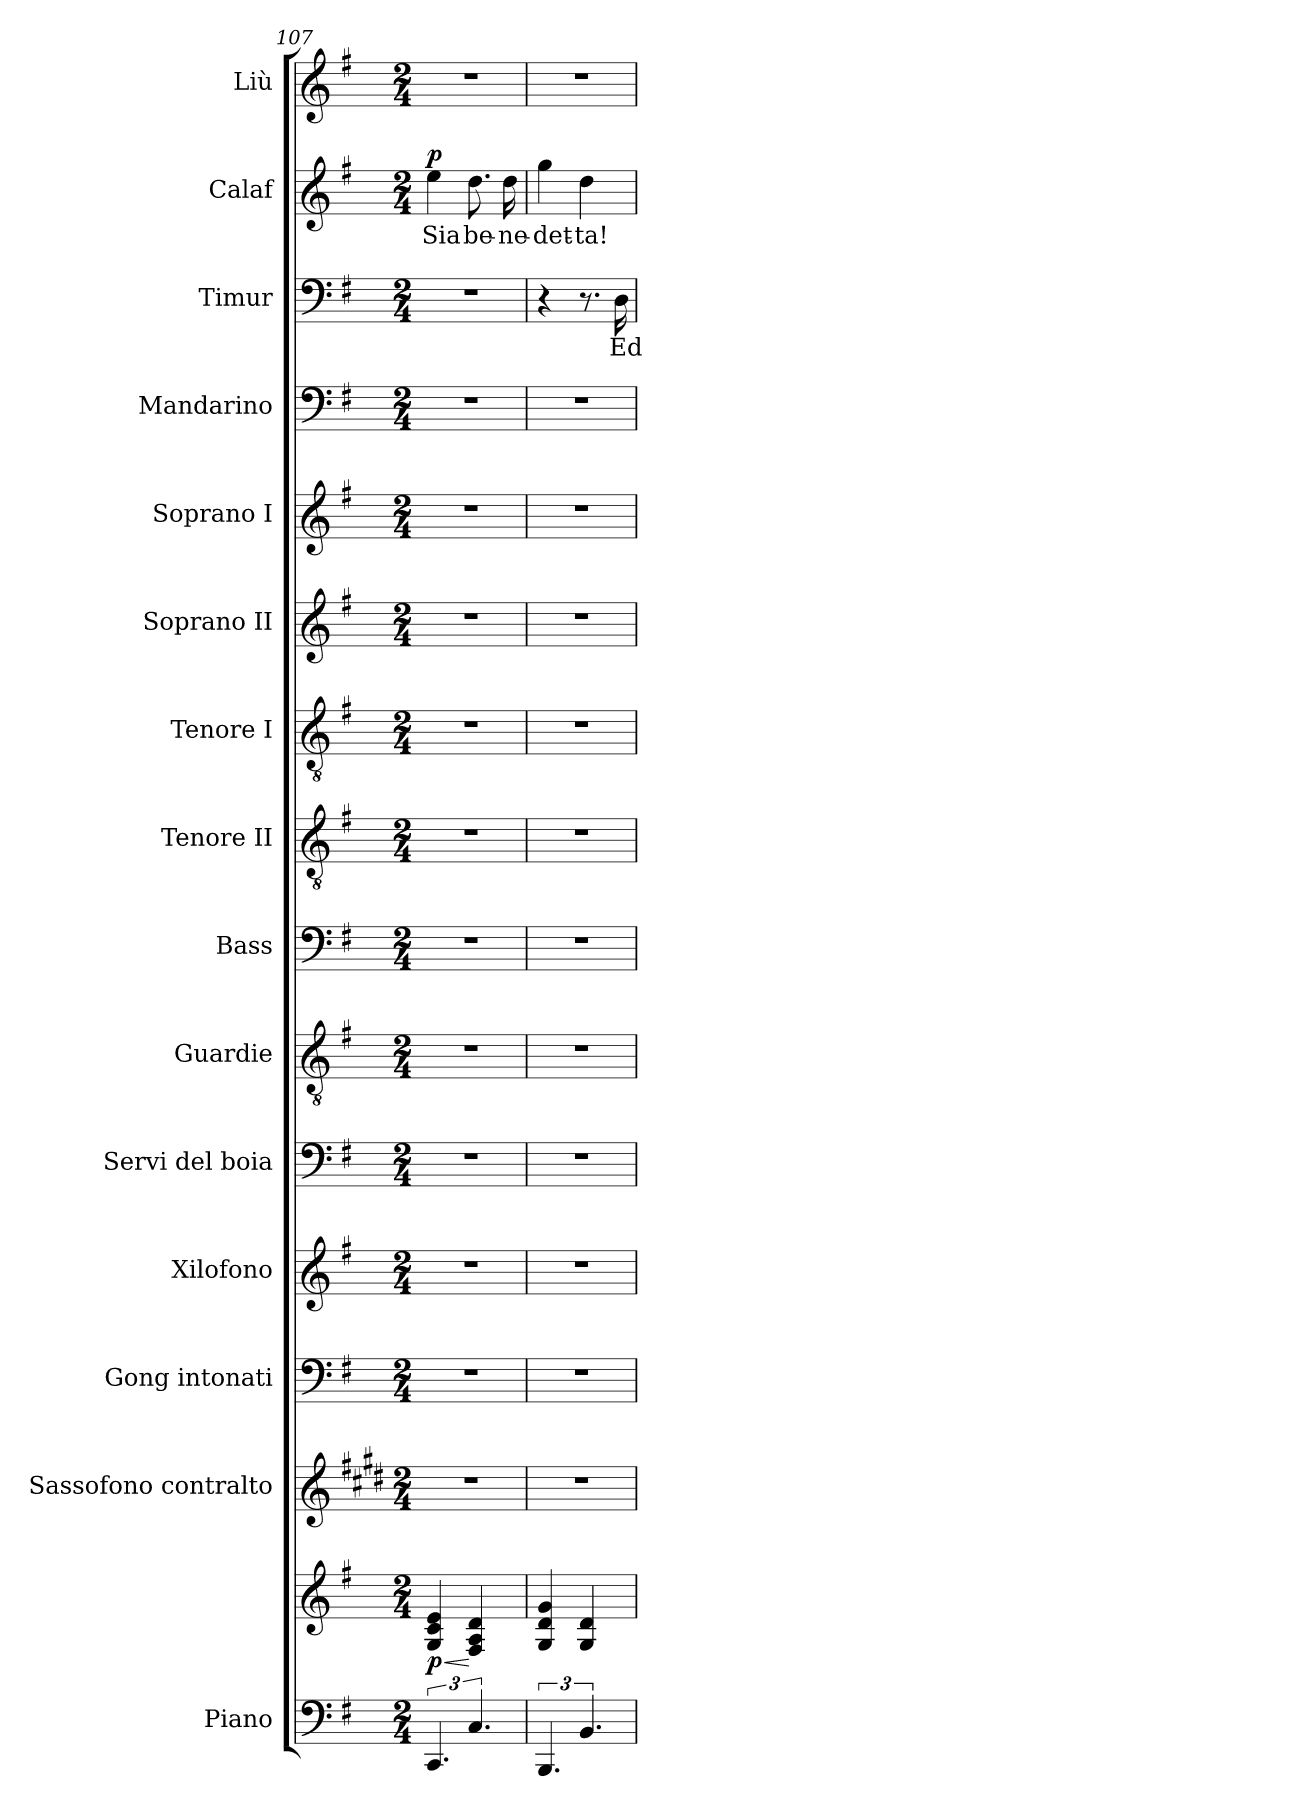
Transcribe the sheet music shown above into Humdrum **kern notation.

**kern	**kern	**dynam	**kern	**kern	**kern	**kern	**kern	**kern	**kern	**kern	**kern	**kern	**kern	**kern	**text	**kern	**text	**dynam	**kern
*part15	*part15	*part15	*part14	*part13	*part12	*part11	*part10	*part9	*part8	*part7	*part6	*part5	*part4	*part3	*part3	*part2	*part2	*part2	*part1
*staff16	*staff15	*staff15/16	*staff14	*staff13	*staff12	*staff11	*staff10	*staff9	*staff8	*staff7	*staff6	*staff5	*staff4	*staff3	*staff3	*staff2	*staff2	*staff2	*staff1
*I"Piano	*	*	*I"Sassofono contralto	*I"Gong intonati	*I"Xilofono	*I"Servi del boia	*I"Guardie	*I"Bass	*I"Tenore II	*I"Tenore I	*I"Soprano II	*I"Soprano I	*I"Mandarino	*I"Timur	*	*I"Calaf	*	*	*I"Liù
*I'Pno.	*	*	*	*I'Gong int.	*I'Xil.	*I'Ser.B.	*I'G.	*I'B.	*I'T. II	*I'T. I	*I'S. II	*I'S. I	*I'M.	*I'T.	*	*I'C.	*	*	*I'L.
!!LO:LB:g=z
*clefF4	*clefG2	*	*clefG2	*clefF4	*clefG2	*clefF4	*clefGv2	*clefF4	*clefGv2	*clefGv2	*clefG2	*clefG2	*clefF4	*clefF4	*	*clefG2	*	*	*clefG2
*	*	*	*ITrd5c9	*	*ITrd-7c-12	*	*	*	*	*	*	*	*	*	*	*	*	*	*
*k[f#]	*k[f#]	*	*k[f#]	*k[f#]	*k[f#]	*k[f#]	*k[f#]	*k[f#]	*k[f#]	*k[f#]	*k[f#]	*k[f#]	*k[f#]	*k[f#]	*	*k[f#]	*	*	*k[f#]
*M2/4	*M2/4	*	*M2/4	*M2/4	*M2/4	*M2/4	*M2/4	*M2/4	*M2/4	*M2/4	*M2/4	*M2/4	*M2/4	*M2/4	*	*M2/4	*	*	*M2/4
=107	=107	=107	=107	=107	=107	=107	=107	=107	=107	=107	=107	=107	=107	=107	=107	=107	=107	=107	=107
!	!	!LO:HP:b	!	!	!	!	!	!	!	!	!	!	!	!	!	!	!LO:LY:b	!	!
!	!	!LO:DY:n=1:b	!	!	!	!	!	!	!	!	!	!	!	!	!	!	!	!LO:DY:a	!
6.CC/	4G/ 4c/ 4e/	< p	2r	2r	2r	2r	2r	2r	2r	2r	2r	2r	2r	2r	.	4ee\	Sia	p	2r
!	!	!	!	!	!	!	!	!	!	!	!	!	!	!	!	!	!LO:LY:b	!	!
6.C/	4F#/ 4A/ 4d/	[	.	.	.	.	.	.	.	.	.	.	.	.	.	8.dd\	be-	.	.
!	!	!	!	!	!	!	!	!	!	!	!	!	!	!	!	!	!LO:LY:b	!	!
.	.	.	.	.	.	.	.	.	.	.	.	.	.	.	.	16dd\	-ne-	.	.
=108	=108	=108	=108	=108	=108	=108	=108	=108	=108	=108	=108	=108	=108	=108	=108	=108	=108	=108	=108
!	!	!	!	!	!	!	!	!	!	!	!	!	!	!	!	!	!LO:LY:b	!	!
6.BBB/	4G/ 4d/ 4g/	.	2r	2r	2r	2r	2r	2r	2r	2r	2r	2r	2r	4r	.	4gg\	-det-	.	2r
!	!	!	!	!	!	!	!	!	!	!	!	!	!	!	!	!	!LO:LY:b	!	!
6.BB/	4G/ 4d/	.	.	.	.	.	.	.	.	.	.	.	.	8.r	.	4dd\	-ta!	.	.
!	!	!	!	!	!	!	!	!	!	!	!	!	!	!	!LO:LY:b	!	!	!	!
.	.	.	.	.	.	.	.	.	.	.	.	.	.	16D\	Ed	.	.	.	.
=	=	=	=	=	=	=	=	=	=	=	=	=	=	=	=	=	=	=	=
*-	*-	*-	*-	*-	*-	*-	*-	*-	*-	*-	*-	*-	*-	*-	*-	*-	*-	*-	*-
